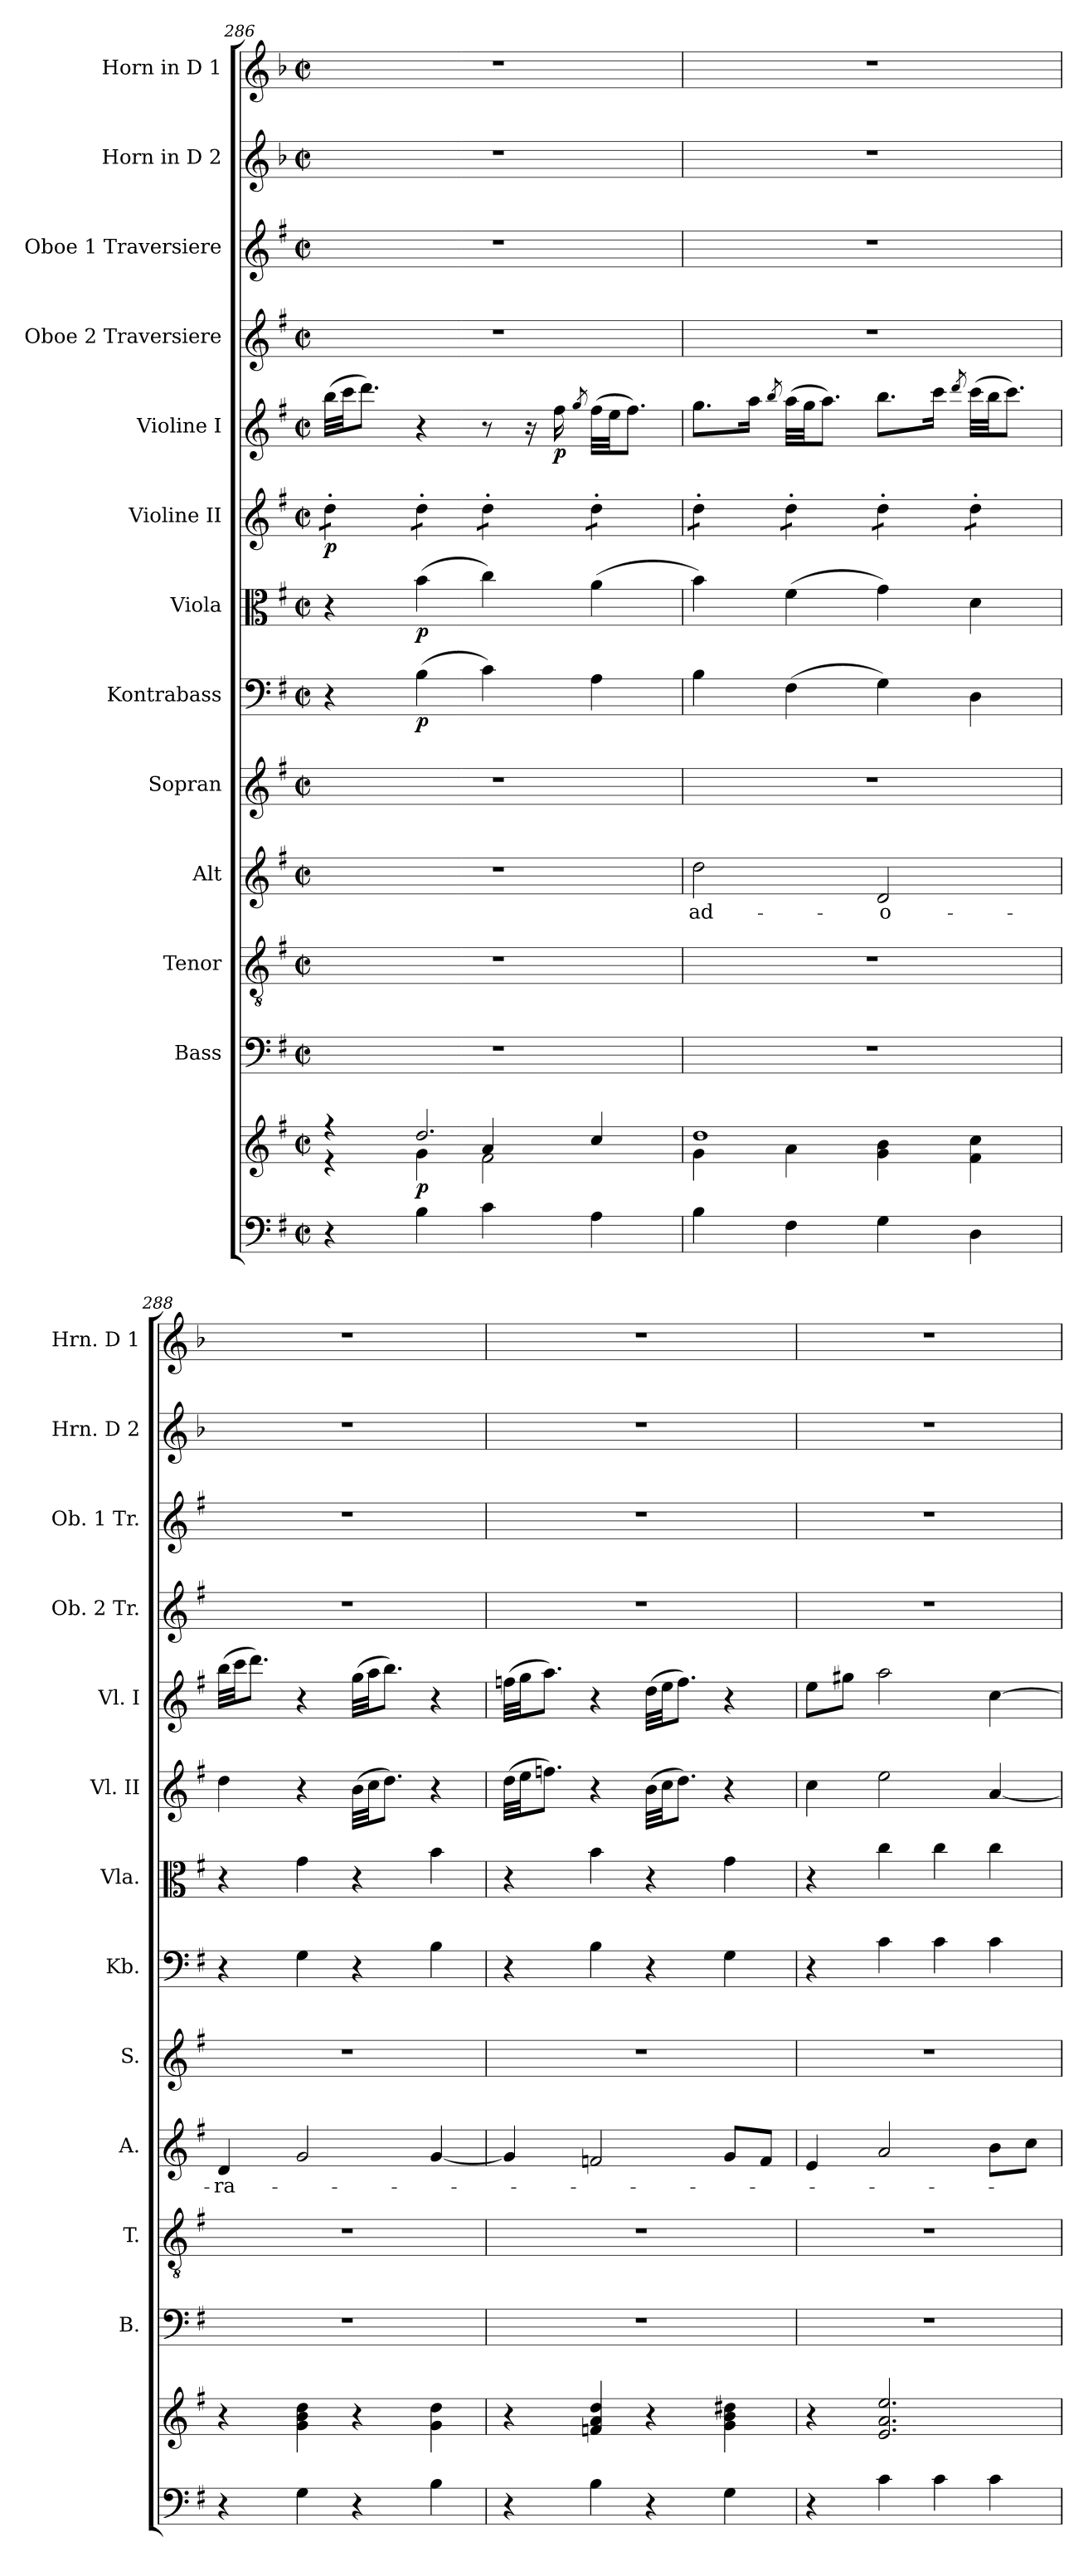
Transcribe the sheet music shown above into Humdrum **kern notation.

**kern	**kern	**dynam	**kern	**kern	**kern	**text	**kern	**kern	**dynam	**kern	**dynam	**kern	**dynam	**kern	**dynam	**kern	**kern	**kern	**kern
*part13	*part13	*part13	*part12	*part11	*part10	*part10	*part9	*part8	*part8	*part7	*part7	*part6	*part6	*part5	*part5	*part4	*part3	*part2	*part1
*staff14	*staff13	*staff13/14	*staff12	*staff11	*staff10	*staff10	*staff9	*staff8	*staff8	*staff7	*staff7	*staff6	*staff6	*staff5	*staff5	*staff4	*staff3	*staff2	*staff1
*	*	*	*I"Bass	*I"Tenor	*I"Alt	*	*I"Sopran	*I"Kontrabass	*	*I"Viola	*	*I"Violine II	*	*I"Violine I	*	*I"Oboe 2 Traversiere	*I"Oboe 1 Traversiere	*I"Horn in D 2	*I"Horn in D 1
*	*	*	*I'B.	*I'T.	*I'A.	*	*I'S.	*I'Kb.	*	*I'Vla.	*	*I'Vl. II	*	*I'Vl. I	*	*I'Ob. 2 Tr.	*I'Ob. 1 Tr.	*I'Hrn. D 2	*I'Hrn. D 1
!!LO:PB:g=z
*clefF4	*clefG2	*	*clefF4	*clefGv2	*clefG2	*	*clefG2	*clefF4	*	*clefC3	*	*clefG2	*	*clefG2	*	*clefG2	*clefG2	*clefG2	*clefG2
*	*	*	*	*	*	*	*	*ITrd7c12	*	*	*	*	*	*	*	*	*	*ITrd6c10	*ITrd6c10
*k[f#]	*k[f#]	*	*k[f#]	*k[f#]	*k[f#]	*	*k[f#]	*k[f#]	*	*k[f#]	*	*k[f#]	*	*k[f#]	*	*k[f#]	*k[f#]	*k[f#]	*k[f#]
*G:	*G:	*	*G:	*G:	*G:	*	*G:	*G:	*	*G:	*	*G:	*	*G:	*	*G:	*G:	*G:	*G:
*M2/2	*M2/2	*	*M2/2	*M2/2	*M2/2	*	*M2/2	*M2/2	*	*M2/2	*	*M2/2	*	*M2/2	*	*M2/2	*M2/2	*M2/2	*M2/2
*met(c|)	*met(c|)	*	*met(c|)	*met(c|)	*met(c|)	*	*met(c|)	*met(c|)	*	*met(c|)	*	*met(c|)	*	*met(c|)	*	*met(c|)	*met(c|)	*met(c|)	*met(c|)
=286	=286	=286	=286	=286	=286	=286	=286	=286	=286	=286	=286	=286	=286	=286	=286	=286	=286	=286	=286
*	*^	*	*	*	*	*	*	*	*	*	*	*	*	*	*	*	*	*	*
*	*	*^	*	*	*	*	*	*	*	*	*	*	*	*	*	*	*	*	*	*
!	!	!	!	!	!	!	!	!	!	!	!	!	!	!	!LO:DY:b	!	!	!	!	!	!
*	*	*	*	*	*	*	*	*	*	*	*	*	*	*tremolo	*	*	*	*	*	*	*
4r	4r	4r	2ryy	.	1r	1r	1r	.	1r	4r	.	4r	.	8dd'>\L	p	(>32bb\LLL	.	1r	1r	1r	1r
.	.	.	.	.	.	.	.	.	.	.	.	.	.	.	.	32ccc\JJ	.	.	.	.	.
.	.	.	.	.	.	.	.	.	.	.	.	.	.	.	.	8.ddd\J)	.	.	.	.	.
.	.	.	.	.	.	.	.	.	.	.	.	.	.	8dd'>\J	.	.	.	.	.	.	.
!	!	!	!	!LO:DY:b	!	!	!	!	!	!	!LO:DY:b	!	!LO:DY:b	!	!	!	!	!	!	!	!
4B\	2.dd/	4g\	.	p	.	.	.	.	.	(>4BB\	p	(>4b\	p	8dd'>\L	.	4r	.	.	.	.	.
.	.	.	.	.	.	.	.	.	.	.	.	.	.	8dd'>\J	.	.	.	.	.	.	.
4c\	.	2f#\	4a/	.	.	.	.	.	.	4C\)	.	4cc\)	.	8dd'>\L	.	8r	.	.	.	.	.
.	.	.	.	.	.	.	.	.	.	.	.	.	.	8dd'>\J	.	16r	.	.	.	.	.
!	!	!	!	!	!	!	!	!	!	!	!	!	!	!	!	!	!LO:DY:b	!	!	!	!
.	.	.	.	.	.	.	.	.	.	.	.	.	.	.	.	16ff#\	p	.	.	.	.
.	.	.	.	.	.	.	.	.	.	.	.	.	.	.	.	8qgg/	.	.	.	.	.
4A\	.	.	4cc/	.	.	.	.	.	.	4AA\	.	(>4a\	.	8dd'>\L	.	(>32ff#\LLL	.	.	.	.	.
.	.	.	.	.	.	.	.	.	.	.	.	.	.	.	.	32ee\JJ	.	.	.	.	.
.	.	.	.	.	.	.	.	.	.	.	.	.	.	.	.	8.ff#\J)	.	.	.	.	.
.	.	.	.	.	.	.	.	.	.	.	.	.	.	8dd'>\J	.	.	.	.	.	.	.
*	*	*v	*v	*	*	*	*	*	*	*	*	*	*	*	*	*	*	*	*	*	*
=287	=287	=287	=287	=287	=287	=287	=287	=287	=287	=287	=287	=287	=287	=287	=287	=287	=287	=287	=287	=287
!	!	!	!	!	!	!	!LO:LY:b	!	!	!	!	!	!	!	!	!	!	!	!	!
4B\	1dd	4g\	.	1r	1r	2dd\	ad-	1r	4BB\	.	4b\)	.	8dd'>\L	.	8.gg\L	.	1r	1r	1r	1r
.	.	.	.	.	.	.	.	.	.	.	.	.	8dd'>\J	.	.	.	.	.	.	.
.	.	.	.	.	.	.	.	.	.	.	.	.	.	.	16aa\Jk	.	.	.	.	.
.	.	.	.	.	.	.	.	.	.	.	.	.	.	.	8qbb/	.	.	.	.	.
4F#\	.	4a\	.	.	.	.	.	.	(>4FF#\	.	(>4f#\	.	8dd'>\L	.	(>32aa\LLL	.	.	.	.	.
.	.	.	.	.	.	.	.	.	.	.	.	.	.	.	32gg\JJ	.	.	.	.	.
.	.	.	.	.	.	.	.	.	.	.	.	.	.	.	8.aa\J)	.	.	.	.	.
.	.	.	.	.	.	.	.	.	.	.	.	.	8dd'>\J	.	.	.	.	.	.	.
!	!	!	!	!	!	!	!LO:LY:b	!	!	!	!	!	!	!	!	!	!	!	!	!
4G\	.	4g\ 4b\	.	.	.	2d/	-o-	.	4GG\)	.	4g\)	.	8dd'>\L	.	8.bb\L	.	.	.	.	.
.	.	.	.	.	.	.	.	.	.	.	.	.	8dd'>\J	.	.	.	.	.	.	.
.	.	.	.	.	.	.	.	.	.	.	.	.	.	.	16ccc\Jk	.	.	.	.	.
.	.	.	.	.	.	.	.	.	.	.	.	.	.	.	8qddd/	.	.	.	.	.
4D\	.	4f#\ 4cc\	.	.	.	.	.	.	4DD\	.	4d\	.	8dd'>\L	.	(>32ccc\LLL	.	.	.	.	.
.	.	.	.	.	.	.	.	.	.	.	.	.	.	.	32bb\JJ	.	.	.	.	.
.	.	.	.	.	.	.	.	.	.	.	.	.	.	.	8.ccc\J)	.	.	.	.	.
.	.	.	.	.	.	.	.	.	.	.	.	.	8dd'>\J	.	.	.	.	.	.	.
*	*	*	*	*	*	*	*	*	*	*	*	*	*Xtremolo	*	*	*	*	*	*	*
*	*v	*v	*	*	*	*	*	*	*	*	*	*	*	*	*	*	*	*	*	*
=288	=288	=288	=288	=288	=288	=288	=288	=288	=288	=288	=288	=288	=288	=288	=288	=288	=288	=288	=288
!	!	!	!	!	!	!LO:LY:b	!	!	!	!	!	!	!	!	!	!	!	!	!
4r	4r	.	1r	1r	4d/	-ra-	1r	4r	.	4r	.	4dd\	.	(>32bb\LLL	.	1r	1r	1r	1r
.	.	.	.	.	.	.	.	.	.	.	.	.	.	32ccc\JJ	.	.	.	.	.
.	.	.	.	.	.	.	.	.	.	.	.	.	.	8.ddd\J)	.	.	.	.	.
4G\	4g\ 4b\ 4dd\	.	.	.	2g/	.	.	4GG\	.	4g\	.	4r	.	4r	.	.	.	.	.
4r	4r	.	.	.	.	.	.	4r	.	4r	.	(>32b\LLL	.	(>32gg\LLL	.	.	.	.	.
.	.	.	.	.	.	.	.	.	.	.	.	32cc\JJ	.	32aa\JJ	.	.	.	.	.
.	.	.	.	.	.	.	.	.	.	.	.	8.dd\J)	.	8.bb\J)	.	.	.	.	.
4B\	4g\ 4dd\	.	.	.	[4g/	.	.	4BB\	.	4b\	.	4r	.	4r	.	.	.	.	.
=289	=289	=289	=289	=289	=289	=289	=289	=289	=289	=289	=289	=289	=289	=289	=289	=289	=289	=289	=289
4r	4r	.	1r	1r	4g/]	.	1r	4r	.	4r	.	(>32dd\LLL	.	(>32ffn\LLL	.	1r	1r	1r	1r
.	.	.	.	.	.	.	.	.	.	.	.	32ee\JJ	.	32gg\JJ	.	.	.	.	.
.	.	.	.	.	.	.	.	.	.	.	.	8.ffn\J)	.	8.aa\J)	.	.	.	.	.
4B\	4fn/ 4a/ 4dd/	.	.	.	2fn/	.	.	4BB\	.	4b\	.	4r	.	4r	.	.	.	.	.
4r	4r	.	.	.	.	.	.	4r	.	4r	.	(>32b\LLL	.	(>32dd\LLL	.	.	.	.	.
.	.	.	.	.	.	.	.	.	.	.	.	32cc\JJ	.	32ee\JJ	.	.	.	.	.
.	.	.	.	.	.	.	.	.	.	.	.	8.dd\J)	.	8.ff\J)	.	.	.	.	.
4G\	4g\ 4b\ 4dd#X\	.	.	.	8g/L	.	.	4GG\	.	4g\	.	4r	.	4r	.	.	.	.	.
.	.	.	.	.	8f/J	.	.	.	.	.	.	.	.	.	.	.	.	.	.
=290	=290	=290	=290	=290	=290	=290	=290	=290	=290	=290	=290	=290	=290	=290	=290	=290	=290	=290	=290
4r	4r	.	1r	1r	4e/	.	1r	4r	.	4r	.	4cc\	.	8ee\L	.	1r	1r	1r	1r
.	.	.	.	.	.	.	.	.	.	.	.	.	.	8gg#X\J	.	.	.	.	.
4c\	2.e/ 2.a/ 2.ee/	.	.	.	2a/	.	.	4C\	.	4cc\	.	2ee\	.	2aa\	.	.	.	.	.
4c\	.	.	.	.	.	.	.	4C\	.	4cc\	.	.	.	.	.	.	.	.	.
4c\	.	.	.	.	8b\L	.	.	4C\	.	4cc\	.	[4a/	.	[4cc\	.	.	.	.	.
.	.	.	.	.	8cc\J	.	.	.	.	.	.	.	.	.	.	.	.	.	.
=	=	=	=	=	=	=	=	=	=	=	=	=	=	=	=	=	=	=	=
*-	*-	*-	*-	*-	*-	*-	*-	*-	*-	*-	*-	*-	*-	*-	*-	*-	*-	*-	*-
